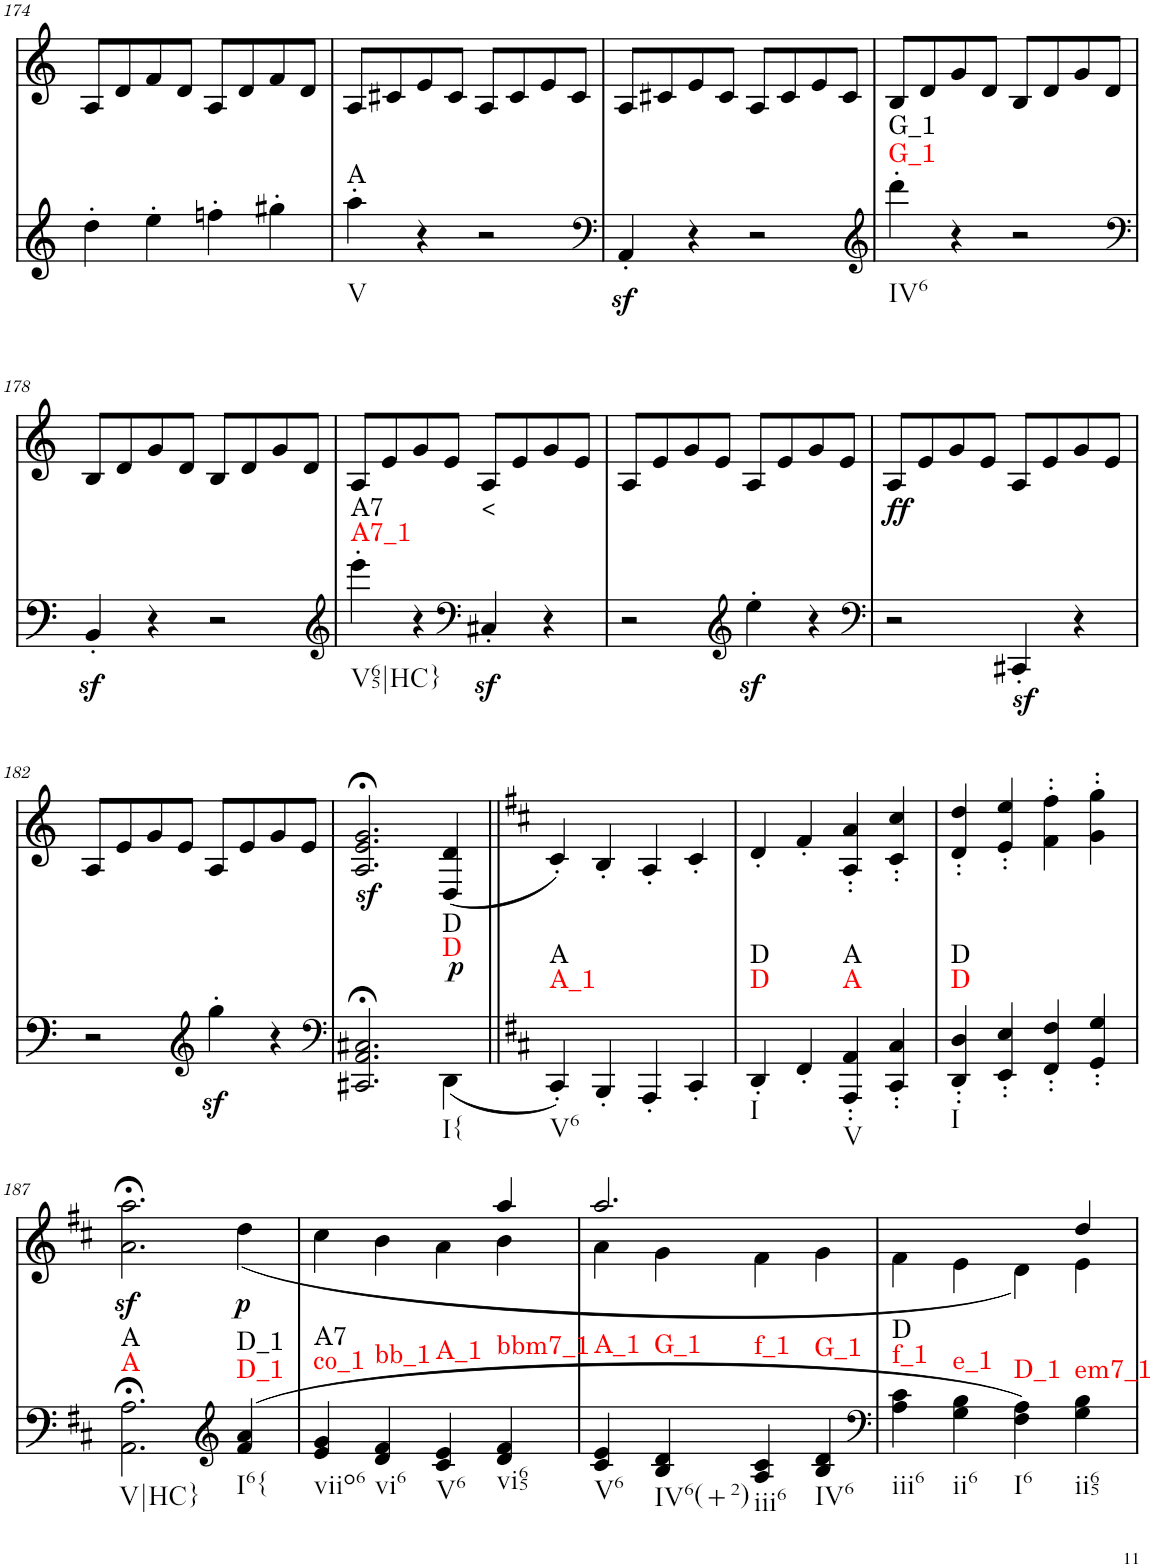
**kern	**dynam	**harte	**kern	**text	**dynam
*part2	*part2	*part2	*part1	*part1	*part1
*staff2	*staff2	*	*staff1	*staff1	*staff1
*I"piano	*	*	*I"piano	*	*
*I'Pno	*	*	*I'Pno	*	*
!!LO:PB:g=z
*clefG2	*	*	*clefG2	*	*
*k[]	*	*	*k[]	*	*
*M4/4	*	*	*M4/4	*	*
=174	=174	=174	=174	=174	=174
4dd'\	.	.	8A/L	.	.
.	.	.	8d/	.	.
4ee'\	.	.	8f/	.	.
.	.	.	8d/J	.	.
4ffn'\	.	.	8A/L	.	.
.	.	.	8d/	.	.
4gg#X'\	.	.	8f/	.	.
.	.	.	8d/J	.	.
=175	=175	=175	=175	=175	=175
!	!	!LO:H:kt=A	!	!	!
4aa'\	.	N	8A/L	.	.
.	.	.	8c#X/	.	.
4r	.	.	8e/	.	.
.	.	.	8c#/J	.	.
2r	.	.	8A/L	.	.
.	.	.	8c#/	.	.
.	.	.	8e/	.	.
.	.	.	8c#/J	.	.
=176	=176	=176	=176	=176	=176
*clefF4	*	*	*	*	*
4AAz<'/	.	.	8A/L	.	.
.	.	.	8c#X/	.	.
4r	.	.	8e/	.	.
.	.	.	8c#/J	.	.
2r	.	.	8A/L	.	.
.	.	.	8c#/	.	.
.	.	.	8e/	.	.
.	.	.	8c#/J	.	.
=177	=177	=177	=177	=177	=177
*clefG2	*	*	*	*	*
!	!	!LO:H:n=1:kt=G_1	!	!	!
!	!	!LO:H:n=2:kt=G_1	!	!	!
4ddd'\	.	N N	8B/L	.	.
.	.	.	8d/	.	.
4r	.	.	8g/	.	.
.	.	.	8d/J	.	.
2r	.	.	8B/L	.	.
.	.	.	8d/	.	.
.	.	.	8g/	.	.
.	.	.	8d/J	.	.
!!LO:LB:g=z
=178	=178	=178	=178	=178	=178
*clefF4	*	*	*	*	*
4BBz<'/	.	.	8B/L	.	.
.	.	.	8d/	.	.
4r	.	.	8g/	.	.
.	.	.	8d/J	.	.
2r	.	.	8B/L	.	.
.	.	.	8d/	.	.
.	.	.	8g/	.	.
.	.	.	8d/J	.	.
=179	=179	=179	=179	=179	=179
*clefG2	*	*	*	*	*
!	!	!LO:H:n=1:kt=A7_1	!	!	!
!	!	!LO:H:n=2:kt=A7	!	!	!
4eee'\	.	N N	8A/L	.	.
.	.	.	8e/	.	.
4r	.	.	8g/	.	.
.	.	.	8e/J	.	.
*clefF4	*	*	*	*	*
!	!	!	!	!LO:LY:b	!
4C#Xz<'/	.	.	8A/L	<	.
.	.	.	8e/	.	.
4r	.	.	8g/	.	.
.	.	.	8e/J	.	.
=180	=180	=180	=180	=180	=180
2r	.	.	8A/L	.	.
.	.	.	8e/	.	.
.	.	.	8g/	.	.
.	.	.	8e/J	.	.
*clefG2	*	*	*	*	*
4eez<'\	.	.	8A/L	.	.
.	.	.	8e/	.	.
4r	.	.	8g/	.	.
.	.	.	8e/J	.	.
=181	=181	=181	=181	=181	=181
*clefF4	*	*	*	*	*
!	!	!	!	!LO:LY:b	!LO:DY:b
2r	.	.	8A/L	ff	ff
.	.	.	8e/	.	.
.	.	.	8g/	.	.
.	.	.	8e/J	.	.
4CC#Xz<'/	.	.	8A/L	.	.
.	.	.	8e/	.	.
4r	.	.	8g/	.	.
.	.	.	8e/J	.	.
!!LO:LB:g=z
=182	=182	=182	=182	=182	=182
2r	.	.	8A/L	.	.
.	.	.	8e/	.	.
.	.	.	8g/	.	.
.	.	.	8e/J	.	.
*clefG2	*	*	*	*	*
4ggz<'\	.	.	8A/L	.	.
.	.	.	8e/	.	.
4r	.	.	8g/	.	.
.	.	.	8e/J	.	.
=183	=183	=183	=183	=183	=183
*clefF4	*	*	*	*	*
2.CC#X/;< 2.AA/;< 2.C#X/;<	.	.	2.A/z<;< 2.e/z<;< 2.g/z<;<	.	.
!	!LO:DY:a	!LO:H:n=1:kt=D	!	!LO:LY:b	!
!	!	!LO:H:n=2:kt=D	!	!	!
(<4DD\	p	N N	(4D/ 4d/	p	.
=184||	=184||	=184||	=184||	=184||	=184||
*k[f#c#]	*	*	*k[f#c#]	*	*
!	!	!LO:H:n=1:kt=A_1	!	!	!
!	!	!LO:H:n=2:kt=A	!	!	!
4CC#'/)	.	N N	4c#'/)	.	.
4BBB'/	.	.	4B'/	.	.
4AAA'/	.	.	4A'/	.	.
4CC#'/	.	.	4c#'/	.	.
=185	=185	=185	=185	=185	=185
!	!	!LO:H:n=1:kt=D	!	!	!
!	!	!LO:H:n=2:kt=D	!	!	!
4DD'/	.	N N	4d'/	.	.
4FF#'/	.	.	4f#'/	.	.
!	!	!LO:H:n=1:kt=A	!	!	!
!	!	!LO:H:n=2:kt=A	!	!	!
4AAA/' 4AA/'	.	N N	4A/' 4a/'	.	.
4CC#/' 4C#/'	.	.	4c#/' 4cc#/'	.	.
=186	=186	=186	=186	=186	=186
!	!	!LO:H:n=1:kt=D	!	!	!
!	!	!LO:H:n=2:kt=D	!	!	!
4DD/' 4D/'	.	N N	4d/' 4dd/'	.	.
4EE/' 4E/'	.	.	4e/' 4ee/'	.	.
4FF#/' 4F#/'	.	.	4f#\' 4ff#\'	.	.
4GG/' 4G/'	.	.	4g\' 4gg\'	.	.
!!LO:LB:g=z
=187	=187	=187	=187	=187	=187
!	!	!LO:H:n=1:kt=A	!	!	!
!	!	!LO:H:n=2:kt=A	!	!	!
2.AA\;< 2.A\;<	.	N N	2.a\z<;< 2.aa\z<;<	.	.
*clefG2	*	*	*	*	*
!	!	!LO:H:n=1:kt=D_1	!	!LO:LY:b	!LO:DY:b
!	!	!LO:H:n=2:kt=D_1	!	!	!
(4f#/ 4a/	.	N N	(<4dd\	p	p
=188	=188	=188	=188	=188	=188
*	*	*	*^	*	*
!	!	!LO:H:n=1:kt=co_1	!	!	!	!
!	!	!LO:H:n=2:kt=A7	!	!	!	!
4e/ 4g/	.	N N	2ryy	4cc#\	.	.
!	!	!LO:H:kt=bb_1	!	!	!	!
4d/ 4f#/	.	N	.	4b\	.	.
!	!	!LO:H:kt=A_1	!	!	!	!
4c#/ 4e/	.	N	4ryy	4a\	.	.
!	!	!LO:H:kt=bbm7_1	!	!	!	!
4d/ 4f#/	.	N	4aa/	4b\	.	.
=189	=189	=189	=189	=189	=189	=189
!	!	!LO:H:kt=A_1	!	!	!	!
4c#/ 4e/	.	N	2.aa/	4a\	.	.
!	!	!LO:H:kt=G_1	!	!	!	!
4B/ 4d/	.	N	.	4g\	.	.
!	!	!LO:H:kt=f_1	!	!	!	!
4A/ 4c#/	.	N	.	4f#\	.	.
!	!	!LO:H:kt=G_1	!	!	!	!
4B/ 4d/	.	N	4ryy	4g\	.	.
=190	=190	=190	=190	=190	=190	=190
*clefF4	*	*	*	*	*	*
!	!	!LO:H:n=1:kt=f_1	!	!	!	!
!	!	!LO:H:n=2:kt=D	!	!	!	!
4A\ 4c#\	.	N N	2ryy	4f#\	.	.
!	!	!LO:H:kt=e_1	!	!	!	!
4G\ 4B\	.	N	.	4e\	.	.
!	!	!LO:H:kt=D_1	!	!	!	!
4F#\ 4A\)	.	N	4ryy	4d\)	.	.
!	!	!LO:H:kt=em7_1	!	!	!	!
4G\ 4B\	.	N	4dd/	4e\	.	.
*	*	*	*v	*v	*	*
=	=	=	=	=	=
*-	*-	*-	*-	*-	*-
